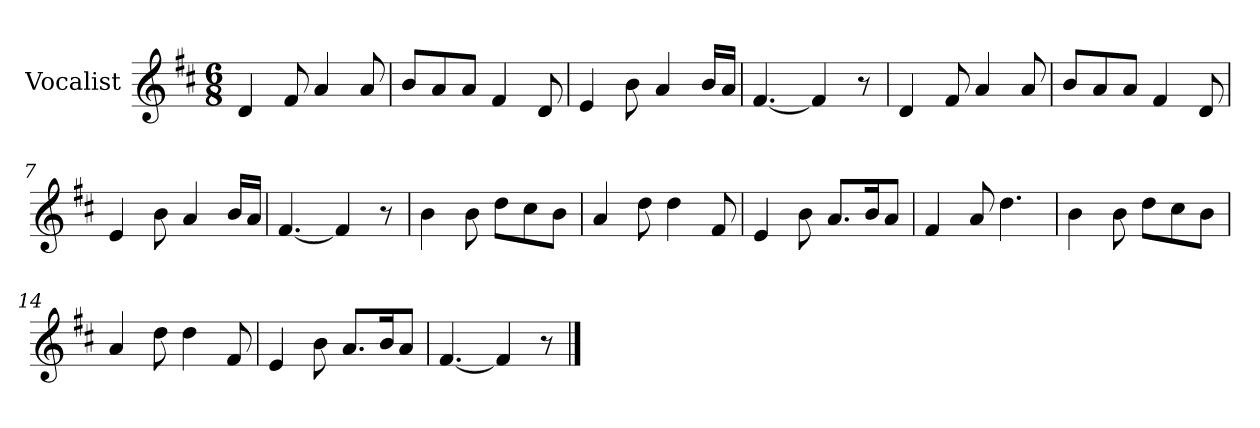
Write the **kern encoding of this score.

**kern
*part1
*staff1
*I"Vocalist
*k[f#c#]
*D:
*M6/8
=1
4d
8f#
4a
8a
=2
8bL
8a
8aJ
4f#
8d
=3
4e
8b
4a
16bLL
16aJJ
=4
[4.f#
4f#]
8r
=5
4d
8f#
4a
8a
=6
8bL
8a
8aJ
4f#
8d
=7
4e
8b
4a
16bLL
16aJJ
=8
[4.f#
4f#]
8r
=9
4b
8b
8ddL
8cc#
8bJ
=10
4a
8dd
4dd
8f#
=11
4e
8b
8.aL
16bK
8aJ
=12
4f#
8a
4.dd
=13
4b
8b
8ddL
8cc#
8bJ
=14
4a
8dd
4dd
8f#
=15
4e
8b
8.aL
16bK
8aJ
=16
[4.f#
4f#]
8r
==
*-
